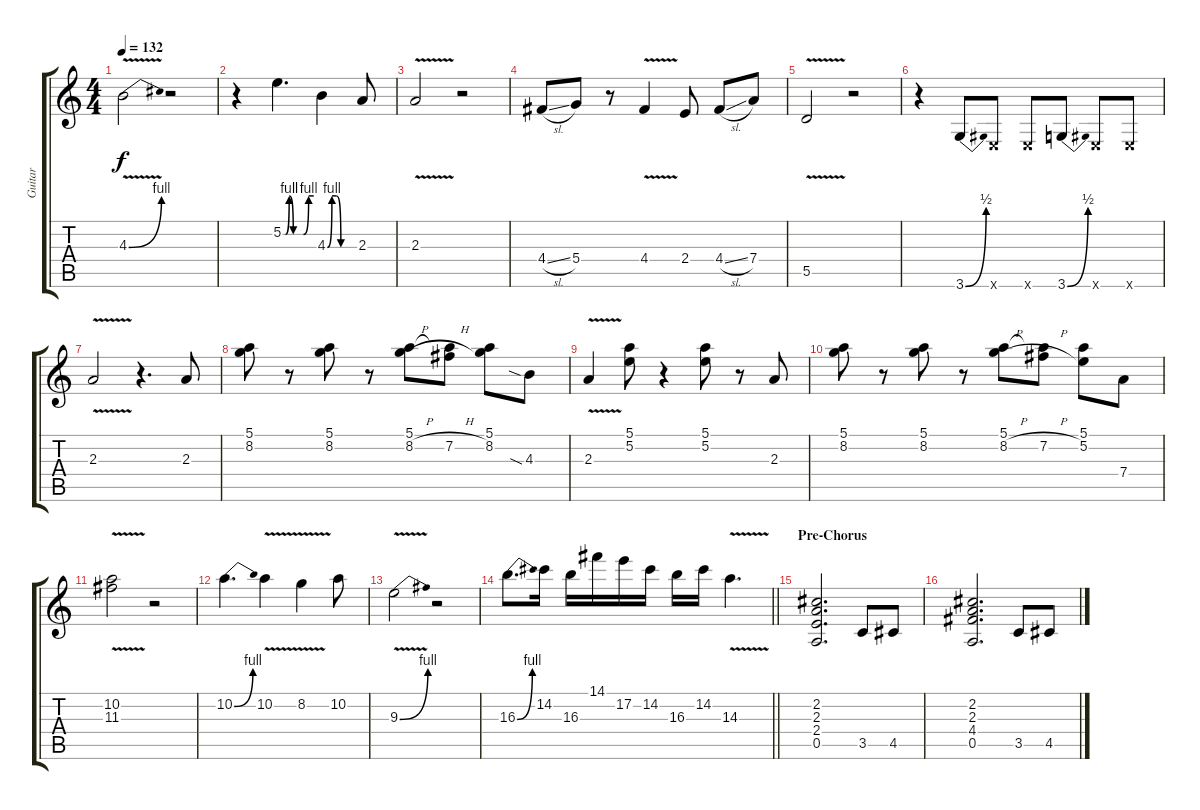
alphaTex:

\track ("Guitar" "Guitar") {instrument distortionguitar}
\staff {score tabs}
\tuning (E4 B3 G3 D3 A2 E2) {hide}
\ts (4 4)
\tempo 132
\clef g2
\ks c
4.3{be (bend 0 0 60 4) v}.2{dy f} r.2 |
r.4 5.2{be (custom 0 0 5 0 12 4 20 0 40 0 50 4 60 4)}.4{d} 4.3{be (custom 0 0 10 4 20 4 30 0 60 0)}.4 2.3.8 |
2.3{v}.2 r.2 |
4.4{sl}.8 5.4.8 r.8 4.4{v}.4 2.4.8 4.4{sl}.8 7.4.8 |
5.5{v}.2 r.2 |
r.4 3.6{be (bend 0 0 60 2)}.8 0.6{x}.8 0.6{x}.8 3.6{be (bend 0 0 60 2)}.8 0.6{x}.8 0.6{x}.8 |
2.3{v}.2 r.4{d} 2.3.8 |
(5.1 8.2).8 r.8 (5.1 8.2).8 r.8 (5.1 8.2{h}).8 (5.1{t} 7.2{h}).8 (5.1 8.2).8 4.3{sia}.8 |
2.3{v}.4 (5.1 5.2).8 r.4 (5.1 5.2).8 r.8 2.3.8 |
(5.1 8.2).8 r.8 (5.1 8.2).8 r.8 (5.1 8.2{h}).8 (5.1{t} 7.2{h}).8 (5.1 5.2).8 7.4.8 |
(10.2{v} 11.3{v}).2 r.2 |
10.2{be (bend 0 0 60 4)}.4{d} 10.2{v}.4 8.2{v}.4 10.2.8 |
9.3{be (bend 0 0 60 4) v}.2 r.2 |
\barLineRight lightlight
16.3{be (bend 0 0 60 4)}.8{d} 14.2.16 16.3.16 14.1.16 17.2.16 14.2.16 16.3.16 14.2.16 14.3{v}.4{d} |
\section ("" "Pre-Chorus")
(2.2 2.3 2.4 0.5).2{d} 3.5.8 4.5.8 |
(2.2 2.3 4.4 0.5).2{d} 3.5.8 4.5.8
